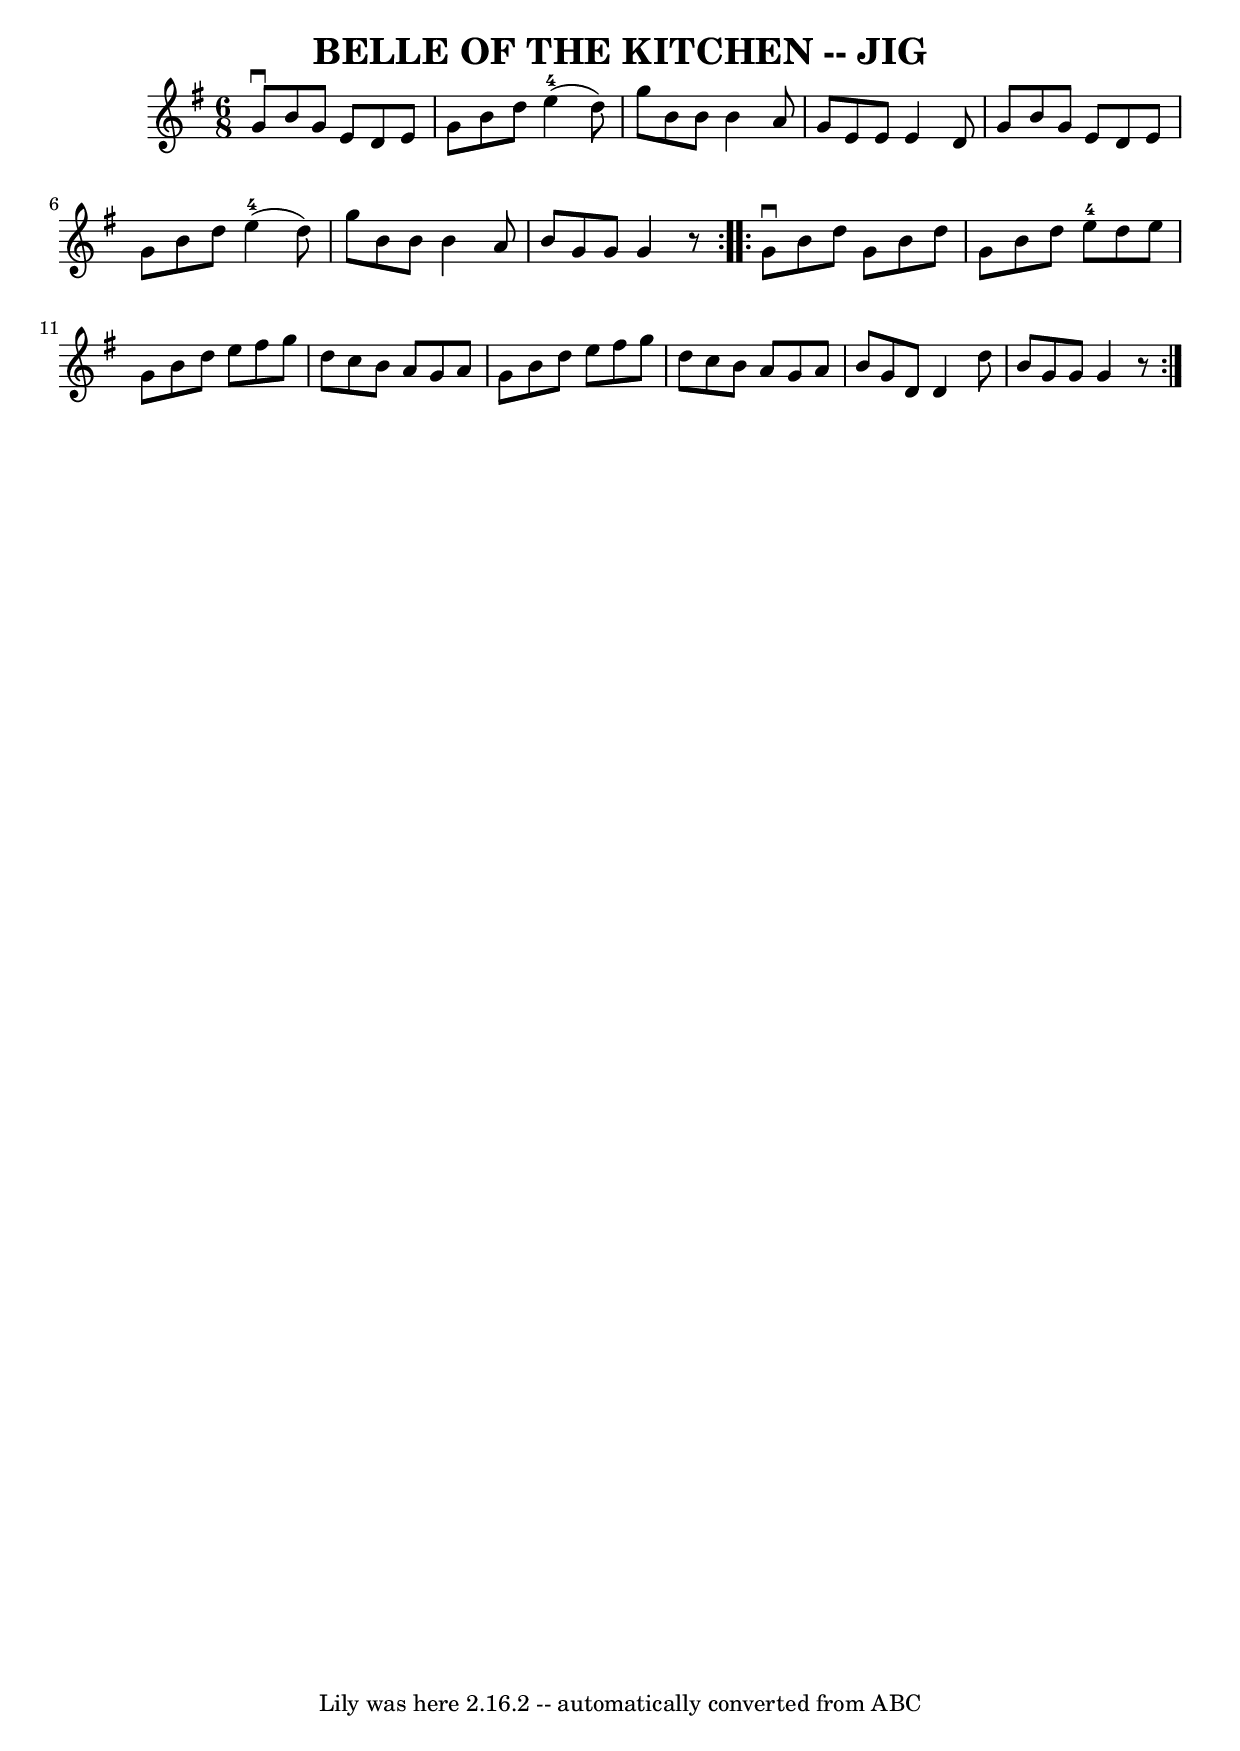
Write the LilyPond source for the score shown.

\version "2.7.40"
\include "Mammoth.ily"
\header {
	%% book = "Ryan's Mammoth Collection of Fiddle Tunes"
	crossRefNumber = "1"
	footnotes = ""
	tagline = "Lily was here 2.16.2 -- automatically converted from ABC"
	title = "BELLE OF THE KITCHEN -- JIG"
}
voicedefault =  {


\repeat volta 2 {
\time 6/8 
\key g \major g'8^\downbow b'8 g'8 e'8 d'8 e'8    
|
 g'8 b'8 d''8 e''4-4(d''8)   |
 g''8    
b'8 b'8 b'4 a'8    |
 g'8 e'8 e'8 e'4 d'8    
|
     |
 g'8 b'8 g'8 e'8 d'8 e'8    |
   
g'8 b'8 d''8 e''4-4(d''8)   |
 g''8 b'8 b'8   
 b'4 a'8    |
 b'8 g'8 g'8 g'4    r8   }     
\repeat volta 2 { g'8^\downbow b'8 d''8 g'8 b'8 d''8    
|
 g'8 b'8 d''8 e''8-4 d''8 e''8    |
 g'8   
 b'8 d''8 e''8 fis''8 g''8    |
 d''8 c''8 b'8 a'8 
 g'8 a'8    |
     |
 g'8 b'8 d''8 e''8 fis''8   
 g''8    |
 d''8 c''8 b'8 a'8 g'8 a'8    |
 b'8  
 g'8 d'8 d'4 d''8    |
 b'8 g'8 g'8 g'4    r8   }   
}

\score{
    <<

	\context Staff="default"
	{
	    \voicedefault 
	}

    >>
	\layout {
	}
	\midi {}
}
